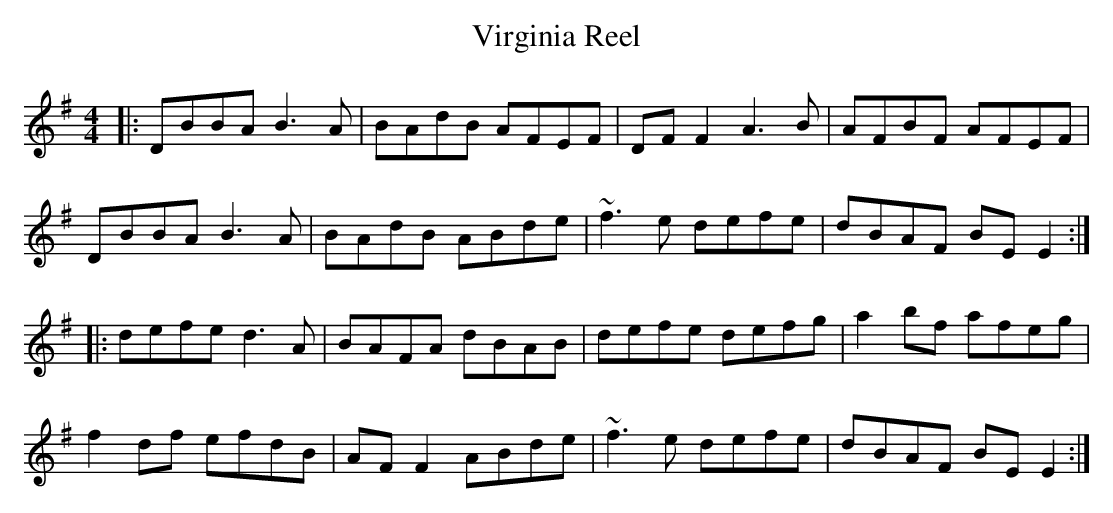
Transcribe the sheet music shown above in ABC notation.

X:1
T:Virginia Reel
M:4/4
L:1/8
K:Em
|:DBBA B3A|BAdB AFEF|DFF2 A3B|AFBF AFEF|
DBBA B3A|BAdB ABde|~f3e defe|dBAF BEE2:|
|:defe d3A|BAFA dBAB|defe defg|a2bf afeg|
f2df efdB|AFF2 ABde|~f3e defe|dBAF BEE2:|
